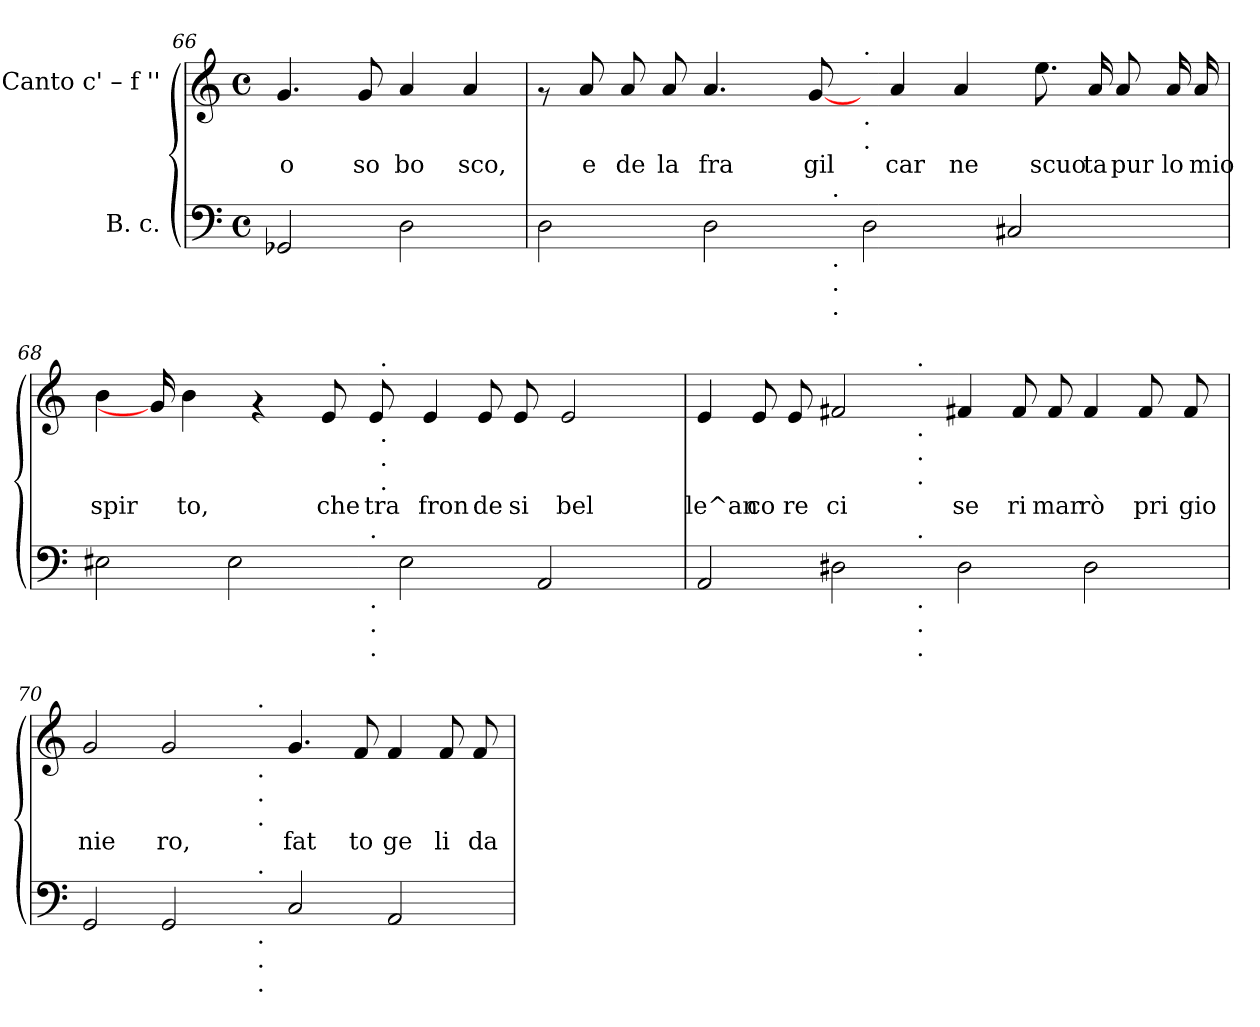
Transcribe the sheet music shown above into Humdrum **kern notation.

**kern	**kern	**text
*part2	*part1	*part1
*staff2	*staff1	*staff1
*I"B. c.	*I"Canto  c' – f ''	*
!!LO:LB:g=z
*clefF4	*clefG2	*
*k[]	*k[]	*
*C:	*C:	*
*M4/4	*M4/4	*
*met(c)	*met(c)	*
=66	=66	=66
!	!	!LO:LY:b:cj
2GG-/	4.g/	o
!	!	!LO:LY:b:cj
.	8g/	so
!	!	!LO:LY:b:cj
2D\	4a/	bo
!	!	!LO:LY:b:cj
.	4a/	sco,
=67	=67	=67
*^	*	*
2D\	2ryy	8rf	.
!	!	!	!LO:LY:b:cj
.	.	8a/	e
!	!	!	!LO:LY:b:cj
.	.	8a/	de
!	!	!	!LO:LY:b:cj
.	.	8a/	la
!	!	!	!LO:LY:b:cj
2D\	4ryy	4.a/	fra
.	8ryy	.	.
!	!	!	!LO:LY:b:cj
.	32.ryy	[8g/	gil
!	!LO:TX:a:t=.	!	!
!	!LO:TX:b:t=.	!	!
!	!LO:TX:b:t=.	!	!
!	!LO:TX:b:t=.	!	!
.	1ryy	.	.
!	!	!LO:TX:a:t=.	!
!	!	!LO:TX:b:t=.	!
!	!	!LO:TX:b:t=.	!
2D\	.	16ryy	.
!	!	!	!LO:LY:b:cj
.	.	4a/	car
!	!	!	!LO:LY:b:cj
.	.	4a/	ne
2C#X/	.	.	.
!	!	!	!LO:LY:b:cj
.	.	8.ee\	scuo
!	!	!	!LO:LY:b:cj
.	.	16a/	ta
!	!	!	!LO:LY:b:cj
.	.	8a/	pur
.	8ryy	.	.
!	!	!	!LO:LY:b:cj
.	.	16a/	lo
!	!	!	!LO:LY:b:cj
16ryy	.	16a/	mio
.	64ryy	.	.
=68	=68	=68	=68
!	!	!	!LO:LY:b:cj
*	*	*^	*
2E#\	2...ryy	4b\	2ryy	spir
.	.	16g/]	.	.
!	!	!	!	!LO:LY:b:cj
.	.	4b\	.	to,
2E#\	.	.	4ryy	.
.	.	4rf	.	.
.	.	.	8ryy	.
!	!	!	!	!LO:LY:b:cj
.	.	8e/	.	che
.	.	.	16ryy	.
!	!LO:TX:a:t=.	!	!	!
!	!LO:TX:b:t=.	!	!	!
!	!LO:TX:b:t=.	!	!	!
!	!LO:TX:b:t=.	!	!	!
!	!	!	!	!LO:LY:b:cj
.	1ryy	8e/	64ryy	tra
!	!	!	!LO:TX:a:t=.	!
!	!	!	!LO:TX:b:t=.	!
!	!	!	!LO:TX:b:t=.	!
!	!	!	!LO:TX:b:t=.	!
.	.	.	1ryy	.
2E#\	.	.	.	.
!	!	!	!	!LO:LY:b:cj
.	.	4e/	.	fron
!	!	!	!	!LO:LY:b:cj
.	.	8e/	.	de
!	!	!	!	!LO:LY:b:cj
.	.	8e/	.	si
2AA/	.	.	.	.
!	!	!	!	!LO:LY:b:cj
.	.	2e/	.	bel
.	8ryy	.	.	.
.	.	.	16..ryy	.
16ryy	.	.	.	.
!!LO:PB:g=z	!!
=69	=69	=69	=69	=69
!	!	!	!	!LO:LY:b:cj
2AA/	2ryy	4e/	2ryy	le^an
!	!	!	!	!LO:LY:b:cj
.	.	8e/	.	co
!	!	!	!	!LO:LY:b:cj
.	.	8e/	.	re
!	!	!	!	!LO:LY:b:cj
2D#\	4ryy	2f#X/	4ryy	ci
.	16.ryy	.	16.ryy	.
!	!	!	!LO:TX:a:t=.	!
!	!	!	!LO:TX:b:t=.	!
!	!	!	!LO:TX:b:t=.	!
!	!	!	!LO:TX:b:t=.	!
!	!LO:TX:a:t=.	!	!	!
!	!LO:TX:b:t=.	!	!	!
!	!LO:TX:b:t=.	!	!	!
!	!LO:TX:b:t=.	!	!	!
.	1ryy	.	1ryy	.
!	!	!	!	!LO:LY:b:cj
2D#\	.	4f#X/	.	se
!	!	!	!	!LO:LY:b:cj
.	.	8f#/	.	ri
!	!	!	!	!LO:LY:b:cj
.	.	8f#/	.	mar
!	!	!	!	!LO:LY:b:cj
2D#\	.	4f#/	.	rò
!	!	!	!	!LO:LY:b:cj
.	.	8f#/	.	pri
.	8ryy	.	8ryy	.
!	!	!	!	!LO:LY:b:cj
.	.	8f#/	.	gio
.	32ryy	.	32ryy	.
=70	=70	=70	=70	=70
!	!	!	!	!LO:LY:b:cj
2GG/	2ryy	2g/	2ryy	nie
!	!	!	!	!LO:LY:b:cj
2GG/	4ryy	2g/	4ryy	ro,
.	8ryy	.	8ryy	.
.	64ryy	.	64ryy	.
!	!	!	!LO:TX:a:t=.	!
!	!	!	!LO:TX:b:t=.	!
!	!	!	!LO:TX:b:t=.	!
!	!	!	!LO:TX:b:t=.	!
!	!LO:TX:a:t=.	!	!	!
!	!LO:TX:b:t=.	!	!	!
!	!LO:TX:b:t=.	!	!	!
!	!LO:TX:b:t=.	!	!	!
.	1ryy	.	1ryy	.
!	!	!	!	!LO:LY:b:cj
2C/	.	4.g/	.	fat
!	!	!	!	!LO:LY:b:cj
.	.	8f/	.	to
!	!	!	!	!LO:LY:b:cj
2AA/	.	4f/	.	ge
!	!	!	!	!LO:LY:b:cj
.	.	8f/	.	li
!	!	!	!	!LO:LY:b:cj
.	.	8f/	.	da
.	16..ryy	.	16..ryy	.
*v	*v	*	*	*
*	*v	*v	*
=	=	=
*-	*-	*-
